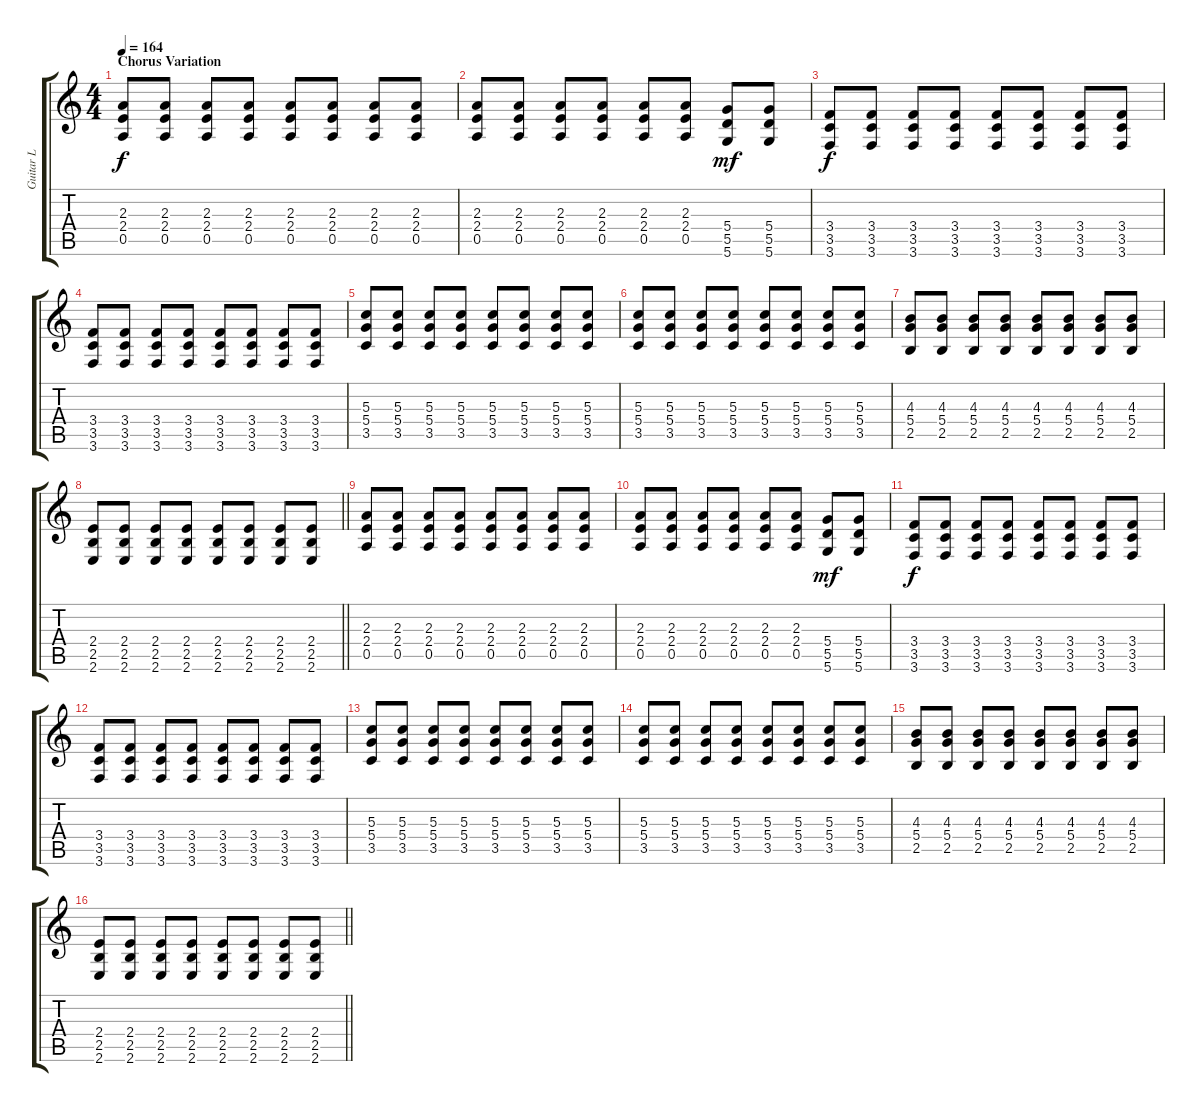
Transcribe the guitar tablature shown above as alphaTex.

\track ("Guitar L" "Guitar L") {instrument distortionguitar}
\staff {score tabs}
\tuning (E4 B3 G3 D3 A2 D2) {hide}
\ts (4 4)
\section ("" "Chorus Variation")
\tempo 164
\clef g2
\ks c
(2.3 2.4 0.5).8{dy f} (2.3 2.4 0.5).8 (2.3 2.4 0.5).8 (2.3 2.4 0.5).8 (2.3 2.4 0.5).8 (2.3 2.4 0.5).8 (2.3 2.4 0.5).8 (2.3 2.4 0.5).8 |
(2.3 2.4 0.5).8 (2.3 2.4 0.5).8 (2.3 2.4 0.5).8 (2.3 2.4 0.5).8 (2.3 2.4 0.5).8 (2.3 2.4 0.5).8 (5.4 5.5 5.6).8{dy mf} (5.4 5.5 5.6).8 |
(3.4 3.5 3.6).8{dy f} (3.4 3.5 3.6).8 (3.4 3.5 3.6).8 (3.4 3.5 3.6).8 (3.4 3.5 3.6).8 (3.4 3.5 3.6).8 (3.4 3.5 3.6).8 (3.4 3.5 3.6).8 |
(3.4 3.5 3.6).8 (3.4 3.5 3.6).8 (3.4 3.5 3.6).8 (3.4 3.5 3.6).8 (3.4 3.5 3.6).8 (3.4 3.5 3.6).8 (3.4 3.5 3.6).8 (3.4 3.5 3.6).8 |
(5.3 5.4 3.5).8 (5.3 5.4 3.5).8 (5.3 5.4 3.5).8 (5.3 5.4 3.5).8 (5.3 5.4 3.5).8 (5.3 5.4 3.5).8 (5.3 5.4 3.5).8 (5.3 5.4 3.5).8 |
(5.3 5.4 3.5).8 (5.3 5.4 3.5).8 (5.3 5.4 3.5).8 (5.3 5.4 3.5).8 (5.3 5.4 3.5).8 (5.3 5.4 3.5).8 (5.3 5.4 3.5).8 (5.3 5.4 3.5).8 |
(4.3 5.4 2.5).8 (4.3 5.4 2.5).8 (4.3 5.4 2.5).8 (4.3 5.4 2.5).8 (4.3 5.4 2.5).8 (4.3 5.4 2.5).8 (4.3 5.4 2.5).8 (4.3 5.4 2.5).8 |
\barLineRight lightlight
(2.4 2.5 2.6).8 (2.4 2.5 2.6).8 (2.4 2.5 2.6).8 (2.4 2.5 2.6).8 (2.4 2.5 2.6).8 (2.4 2.5 2.6).8 (2.4 2.5 2.6).8 (2.4 2.5 2.6).8 |
(2.3 2.4 0.5).8 (2.3 2.4 0.5).8 (2.3 2.4 0.5).8 (2.3 2.4 0.5).8 (2.3 2.4 0.5).8 (2.3 2.4 0.5).8 (2.3 2.4 0.5).8 (2.3 2.4 0.5).8 |
(2.3 2.4 0.5).8 (2.3 2.4 0.5).8 (2.3 2.4 0.5).8 (2.3 2.4 0.5).8 (2.3 2.4 0.5).8 (2.3 2.4 0.5).8 (5.4 5.5 5.6).8{dy mf} (5.4 5.5 5.6).8 |
(3.4 3.5 3.6).8{dy f} (3.4 3.5 3.6).8 (3.4 3.5 3.6).8 (3.4 3.5 3.6).8 (3.4 3.5 3.6).8 (3.4 3.5 3.6).8 (3.4 3.5 3.6).8 (3.4 3.5 3.6).8 |
(3.4 3.5 3.6).8 (3.4 3.5 3.6).8 (3.4 3.5 3.6).8 (3.4 3.5 3.6).8 (3.4 3.5 3.6).8 (3.4 3.5 3.6).8 (3.4 3.5 3.6).8 (3.4 3.5 3.6).8 |
(5.3 5.4 3.5).8 (5.3 5.4 3.5).8 (5.3 5.4 3.5).8 (5.3 5.4 3.5).8 (5.3 5.4 3.5).8 (5.3 5.4 3.5).8 (5.3 5.4 3.5).8 (5.3 5.4 3.5).8 |
(5.3 5.4 3.5).8 (5.3 5.4 3.5).8 (5.3 5.4 3.5).8 (5.3 5.4 3.5).8 (5.3 5.4 3.5).8 (5.3 5.4 3.5).8 (5.3 5.4 3.5).8 (5.3 5.4 3.5).8 |
(4.3 5.4 2.5).8 (4.3 5.4 2.5).8 (4.3 5.4 2.5).8 (4.3 5.4 2.5).8 (4.3 5.4 2.5).8 (4.3 5.4 2.5).8 (4.3 5.4 2.5).8 (4.3 5.4 2.5).8 |
\barLineRight lightlight
(2.4 2.5 2.6).8 (2.4 2.5 2.6).8 (2.4 2.5 2.6).8 (2.4 2.5 2.6).8 (2.4 2.5 2.6).8 (2.4 2.5 2.6).8 (2.4 2.5 2.6).8 (2.4 2.5 2.6).8
